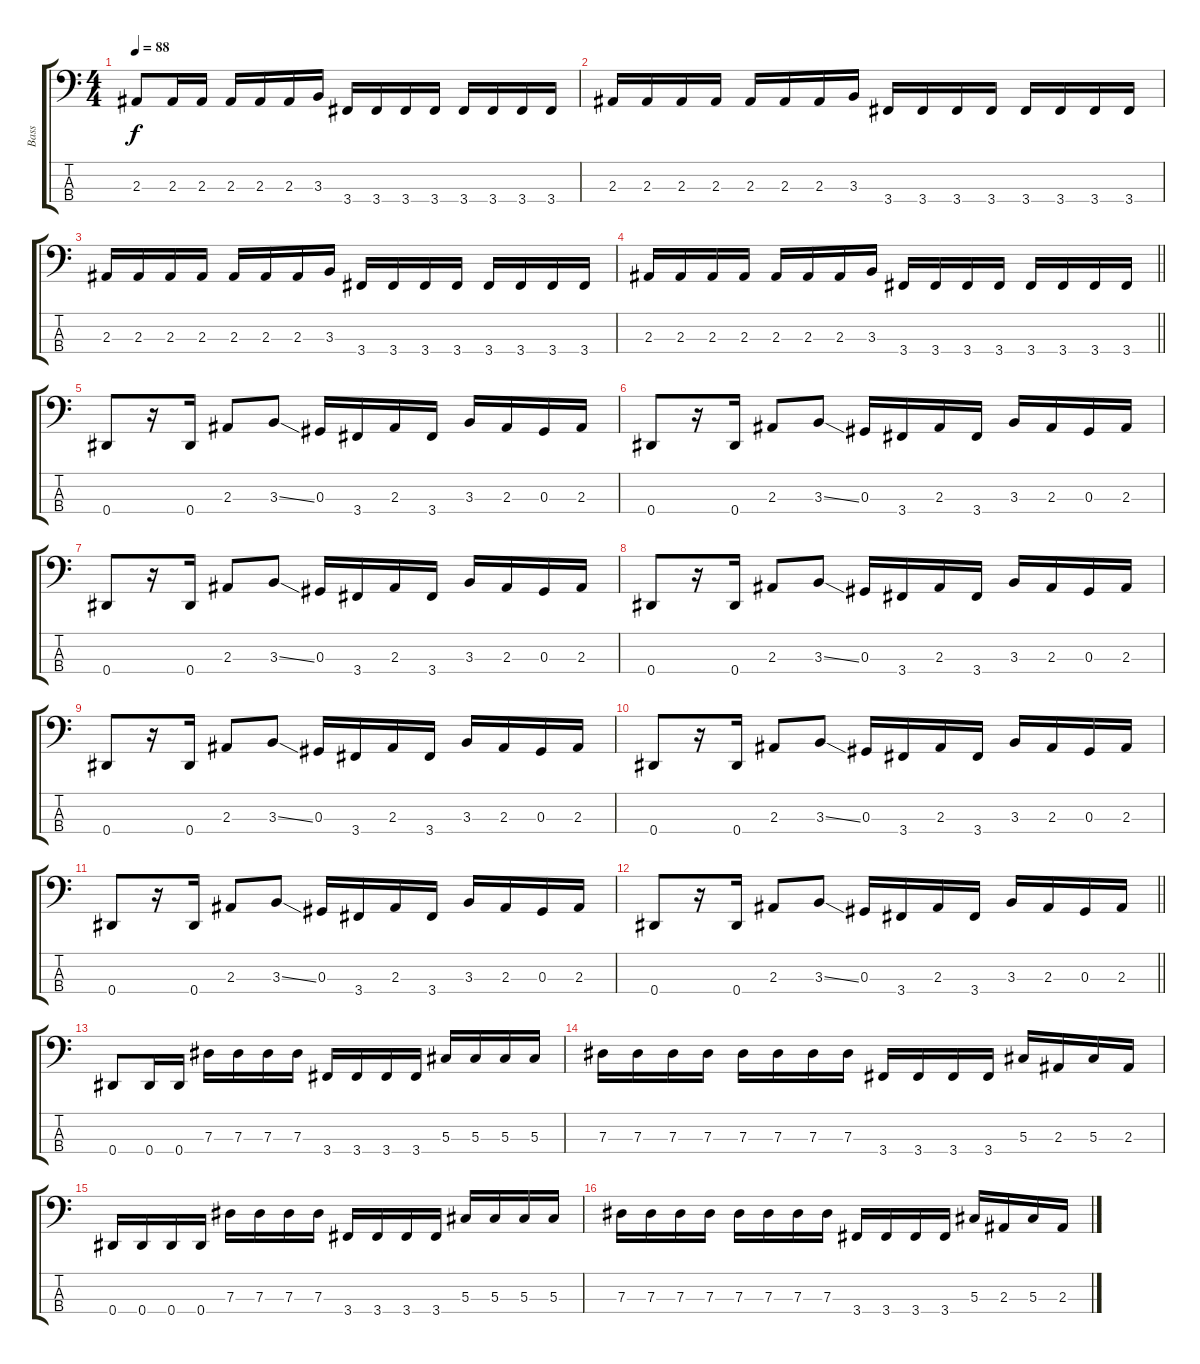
\track ("Bass" "Bass") {instrument electricbassfinger}
\staff {score tabs}
\tuning (Gb2 Db2 Ab1 Eb1) {hide}
\ts (4 4)
\tempo 88
\clef f4
\ks c
2.3.8{dy f} 2.3.16 2.3.16 2.3.16 2.3.16 2.3.16 3.3.16 3.4.16 3.4.16 3.4.16 3.4.16 3.4.16 3.4.16 3.4.16 3.4.16 |
2.3.16 2.3.16 2.3.16 2.3.16 2.3.16 2.3.16 2.3.16 3.3.16 3.4.16 3.4.16 3.4.16 3.4.16 3.4.16 3.4.16 3.4.16 3.4.16 |
2.3.16 2.3.16 2.3.16 2.3.16 2.3.16 2.3.16 2.3.16 3.3.16 3.4.16 3.4.16 3.4.16 3.4.16 3.4.16 3.4.16 3.4.16 3.4.16 |
\barLineRight lightlight
2.3.16 2.3.16 2.3.16 2.3.16 2.3.16 2.3.16 2.3.16 3.3.16 3.4.16 3.4.16 3.4.16 3.4.16 3.4.16 3.4.16 3.4.16 3.4.16 |
0.4.8 r.16 0.4.16 2.3.8 3.3{ss}.8 0.3.16 3.4.16 2.3.16 3.4.16 3.3.16 2.3.16 0.3.16 2.3.16 |
0.4.8 r.16 0.4.16 2.3.8 3.3{ss}.8 0.3.16 3.4.16 2.3.16 3.4.16 3.3.16 2.3.16 0.3.16 2.3.16 |
0.4.8 r.16 0.4.16 2.3.8 3.3{ss}.8 0.3.16 3.4.16 2.3.16 3.4.16 3.3.16 2.3.16 0.3.16 2.3.16 |
0.4.8 r.16 0.4.16 2.3.8 3.3{ss}.8 0.3.16 3.4.16 2.3.16 3.4.16 3.3.16 2.3.16 0.3.16 2.3.16 |
0.4.8 r.16 0.4.16 2.3.8 3.3{ss}.8 0.3.16 3.4.16 2.3.16 3.4.16 3.3.16 2.3.16 0.3.16 2.3.16 |
0.4.8 r.16 0.4.16 2.3.8 3.3{ss}.8 0.3.16 3.4.16 2.3.16 3.4.16 3.3.16 2.3.16 0.3.16 2.3.16 |
0.4.8 r.16 0.4.16 2.3.8 3.3{ss}.8 0.3.16 3.4.16 2.3.16 3.4.16 3.3.16 2.3.16 0.3.16 2.3.16 |
\barLineRight lightlight
0.4.8 r.16 0.4.16 2.3.8 3.3{ss}.8 0.3.16 3.4.16 2.3.16 3.4.16 3.3.16 2.3.16 0.3.16 2.3.16 |
0.4.8 0.4.16 0.4.16 7.3.16 7.3.16 7.3.16 7.3.16 3.4.16 3.4.16 3.4.16 3.4.16 5.3.16 5.3.16 5.3.16 5.3.16 |
7.3.16 7.3.16 7.3.16 7.3.16 7.3.16 7.3.16 7.3.16 7.3.16 3.4.16 3.4.16 3.4.16 3.4.16 5.3.16 2.3.16 5.3.16 2.3.16 |
0.4.16 0.4.16 0.4.16 0.4.16 7.3.16 7.3.16 7.3.16 7.3.16 3.4.16 3.4.16 3.4.16 3.4.16 5.3.16 5.3.16 5.3.16 5.3.16 |
7.3.16 7.3.16 7.3.16 7.3.16 7.3.16 7.3.16 7.3.16 7.3.16 3.4.16 3.4.16 3.4.16 3.4.16 5.3.16 2.3.16 5.3.16 2.3.16
